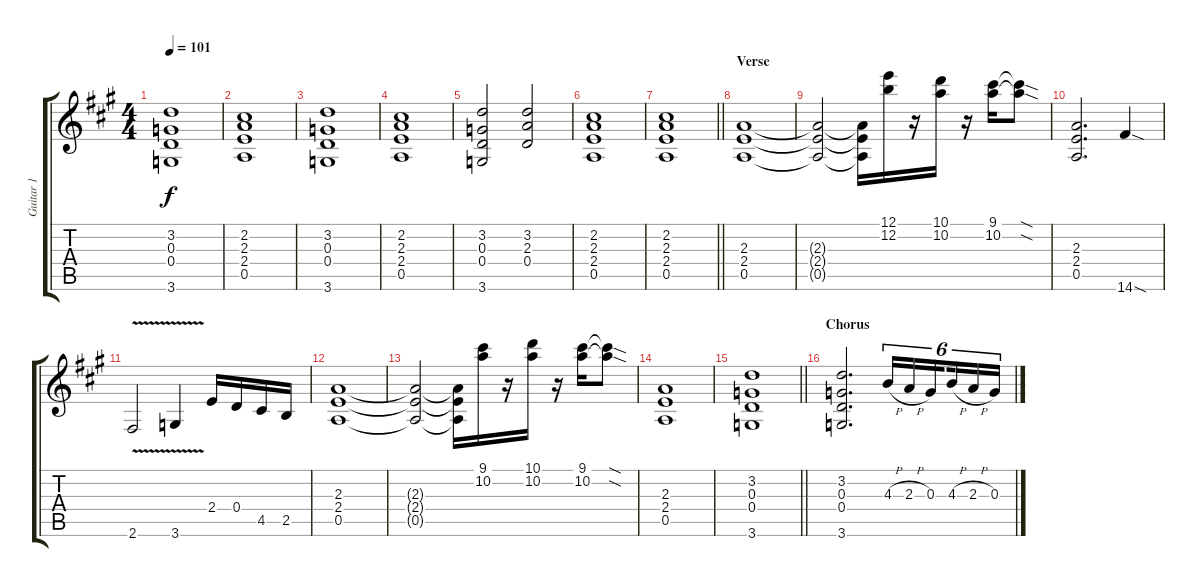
\track ("Guitar 1" "Guitar 1") {instrument overdrivenguitar}
\staff {score tabs}
\tuning (E4 B3 G3 D3 A2 E2) {hide}
\ts (4 4)
\tempo 101
\clef g2
\ks a
(3.2 0.3 0.4 3.6).1{dy f} |
(2.2 2.3 2.4 0.5).1 |
(3.2 0.3 0.4 3.6).1 |
(2.2 2.3 2.4 0.5).1 |
(3.2 0.3 0.4 3.6).2 (3.2 2.3 0.4).2 |
(2.2 2.3 2.4 0.5).1 |
\barLineRight lightlight
(2.2 2.3 2.4 0.5).1 |
\section ("" "Verse")
(2.3 2.4 0.5).1 |
(2.3{t} 2.4{t} 0.5{t}).2 (2.3{t} 2.4{t} 0.5{t}).16 (12.1 12.2).16 r.16 (10.1 10.2).16 r.16 (9.1 10.2).16 (9.1{sod t} 10.2{sod t}).8 |
(2.3 2.4 0.5).2{d} 14.6{sod}.4 |
2.6{v}.2 3.6{v}.4 2.4.16 0.4.16 4.5.16 2.5.16 |
(2.3 2.4 0.5).1 |
(2.3{t} 2.4{t} 0.5{t}).2 (2.3{t} 2.4{t} 0.5{t}).16 (9.1 10.2).16 r.16 (10.1 10.2).16 r.16 (9.1 10.2).16 (9.1{sod t} 10.2{sod t}).8 |
(2.3 2.4 0.5).1 |
\barLineRight lightlight
(3.2 0.3 0.4 3.6).1 |
\section ("" "Chorus")
(3.2 0.3 0.4 3.6).2{d} 4.3{h}.16{tu (6 4)} 2.3{h}.16{tu (6 4)} 0.3.16{tu (6 4) beam splitsecondary} 4.3{h}.16{tu (6 4)} 2.3{h}.16{tu (6 4)} 0.3.16{tu (6 4)}
